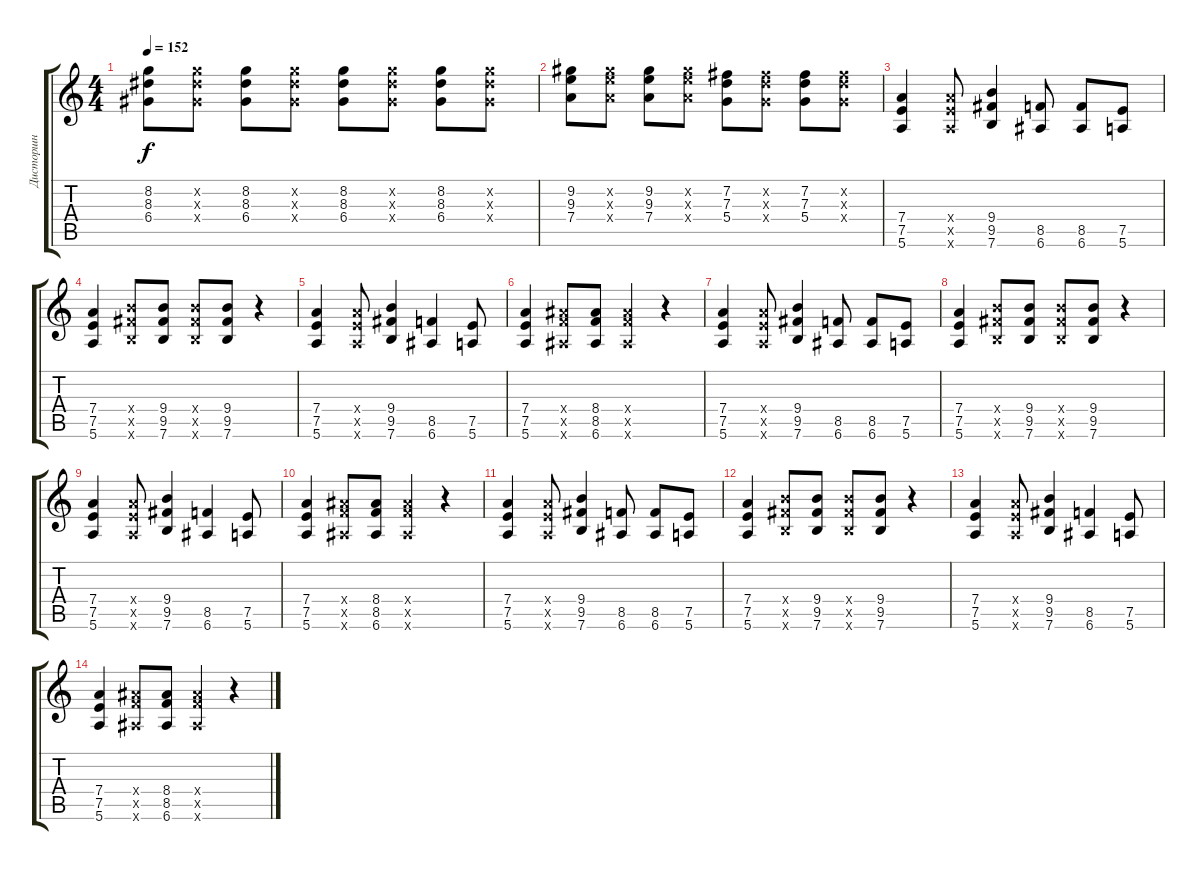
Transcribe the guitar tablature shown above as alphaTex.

\track ("Дисторшн" "Дисторшн") {instrument distortionguitar}
\staff {score tabs}
\tuning (E4 B3 G3 D3 A2 E2) {hide}
\ts (4 4)
\tempo 152
\clef g2
\ks c
(8.2 8.3 6.4).8{dy f} (8.2{x} 8.3{x} 6.4{x}).8 (8.2 8.3 6.4).8 (8.2{x} 8.3{x} 6.4{x}).8 (8.2 8.3 6.4).8 (8.2{x} 8.3{x} 6.4{x}).8 (8.2 8.3 6.4).8 (8.2{x} 8.3{x} 6.4{x}).8 |
(9.2 9.3 7.4).8 (9.2{x} 9.3{x} 7.4{x}).8 (9.2 9.3 7.4).8 (9.2{x} 9.3{x} 7.4{x}).8 (7.2 7.3 5.4).8 (7.2{x} 7.3{x} 5.4{x}).8 (7.2 7.3 5.4).8 (7.2{x} 7.3{x} 5.4{x}).8 |
(7.4 7.5 5.6).4 (7.4{x} 7.5{x} 5.6{x}).8 (9.4 9.5 7.6).4 (8.5 6.6).8 (8.5 6.6).8 (7.5 5.6).8 |
(7.4 7.5 5.6).4 (9.4{x} 9.5{x} 7.6{x}).8 (9.4 9.5 7.6).8 (9.4{x} 9.5{x} 7.6{x}).8 (9.4 9.5 7.6).8 r.4 |
(7.4 7.5 5.6).4 (7.4{x} 7.5{x} 5.6{x}).8 (9.4 9.5 7.6).4 (8.5 6.6).4 (7.5 5.6).8 |
(7.4 7.5 5.6).4 (8.4{x} 8.5{x} 6.6{x}).8 (8.4 8.5 6.6).8 (8.4{x} 8.5{x} 6.6{x}).4 r.4 |
(7.4 7.5 5.6).4 (7.4{x} 7.5{x} 5.6{x}).8 (9.4 9.5 7.6).4 (8.5 6.6).8 (8.5 6.6).8 (7.5 5.6).8 |
(7.4 7.5 5.6).4 (9.4{x} 9.5{x} 7.6{x}).8 (9.4 9.5 7.6).8 (9.4{x} 9.5{x} 7.6{x}).8 (9.4 9.5 7.6).8 r.4 |
(7.4 7.5 5.6).4 (7.4{x} 7.5{x} 5.6{x}).8 (9.4 9.5 7.6).4 (8.5 6.6).4 (7.5 5.6).8 |
(7.4 7.5 5.6).4 (8.4{x} 8.5{x} 6.6{x}).8 (8.4 8.5 6.6).8 (8.4{x} 8.5{x} 6.6{x}).4 r.4 |
(7.4 7.5 5.6).4 (7.4{x} 7.5{x} 5.6{x}).8 (9.4 9.5 7.6).4 (8.5 6.6).8 (8.5 6.6).8 (7.5 5.6).8 |
(7.4 7.5 5.6).4 (9.4{x} 9.5{x} 7.6{x}).8 (9.4 9.5 7.6).8 (9.4{x} 9.5{x} 7.6{x}).8 (9.4 9.5 7.6).8 r.4 |
(7.4 7.5 5.6).4 (7.4{x} 7.5{x} 5.6{x}).8 (9.4 9.5 7.6).4 (8.5 6.6).4 (7.5 5.6).8 |
(7.4 7.5 5.6).4 (8.4{x} 8.5{x} 6.6{x}).8 (8.4 8.5 6.6).8 (8.4{x} 8.5{x} 6.6{x}).4 r.4
